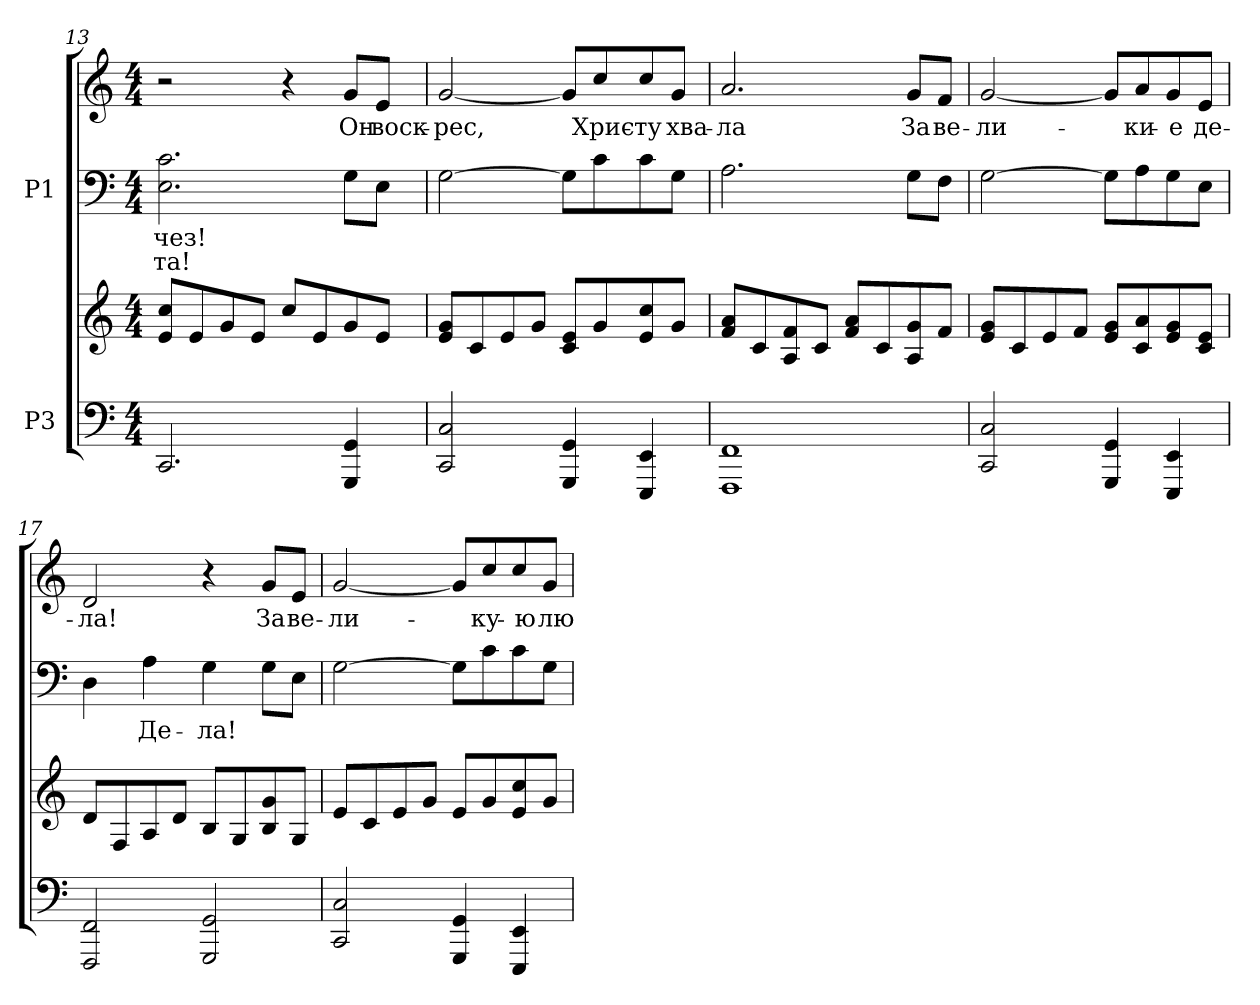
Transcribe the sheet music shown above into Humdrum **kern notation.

**kern	**kern	**kern	**text	**text	**kern	**text
*part2	*part2	*part1	*part1	*part1	*part1	*part1
*staff4	*staff3	*staff2	*staff2	*staff2	*staff1	*staff1
*I"P3	*	*I"P1	*	*	*	*
!!LO:LB:g=z
*clefF4	*clefG2	*clefF4	*	*	*clefG2	*
*k[]	*k[]	*k[]	*	*	*k[]	*
*C:	*C:	*C:	*	*	*C:	*
*M4/4	*M4/4	*M4/4	*	*	*M4/4	*
=13	=13	=13	=13	=13	=13	=13
!	!	!	!LO:LY:a:color=#000000	!LO:LY:a:color=#000000	!	!
2.CCi/	8ei/ 8cciL	2.Ei\ 2.ci	-чез!	-та!	2r	.
.	8ei/	.	.	.	.	.
.	8gi/	.	.	.	.	.
.	8ei/J	.	.	.	.	.
.	8cci/L	.	.	.	4r	.
.	8ei/	.	.	.	.	.
!	!	!	!	!	!	!LO:LY:b:color=#000000
4GGGi/ 4GGi	8gi/	8Gi\L	.	.	8gi/L	Он
!	!	!	!	!	!	!LO:LY:b:color=#000000
.	8ei/J	8Ei\J	.	.	8ei/J	воск-
=14	=14	=14	=14	=14	=14	=14
!	!	!	!	!	!	!LO:LY:b:color=#000000
2CCi/ 2Ci	8ei/ 8giL	[>2Gi\	.	.	[<2gi/	-рес,
.	8ci/	.	.	.	.	.
.	8ei/	.	.	.	.	.
.	8gi/J	.	.	.	.	.
4GGGi/ 4GGi	8ci/ 8eiL	8Gi\L]	.	.	8gi/L]	.
!	!	!	!	!	!	!LO:LY:b:color=#000000
.	8gi/	8ci\	.	.	8cci/	Хрис-
!	!	!	!	!	!	!LO:LY:b:color=#000000
4EEEi/ 4EEi	8ei/ 8cci	8ci\	.	.	8cci/	-ту
!	!	!	!	!	!	!LO:LY:b:color=#000000
.	8gi/J	8Gi\J	.	.	8gi/J	хва-
=15	=15	=15	=15	=15	=15	=15
!	!	!	!	!	!	!LO:LY:b:color=#000000
1FFFi 1FFi	8fi/ 8aiL	2.Ai\	.	.	2.ai/	-ла
.	8ci/	.	.	.	.	.
.	8Ai/ 8fi	.	.	.	.	.
.	8ci/J	.	.	.	.	.
.	8fi/ 8aiL	.	.	.	.	.
.	8ci/	.	.	.	.	.
!	!	!	!	!	!	!LO:LY:b:color=#000000
.	8Ai/ 8gi	8Gi\L	.	.	8gi/L	За
!	!	!	!	!	!	!LO:LY:b:color=#000000
.	8fi/J	8Fi\J	.	.	8fi/J	ве-
=16	=16	=16	=16	=16	=16	=16
!	!	!	!	!	!	!LO:LY:b:color=#000000
2CCi/ 2Ci	8ei/ 8giL	[>2Gi\	.	.	[<2gi/	-ли-
.	8ci/	.	.	.	.	.
.	8ei/	.	.	.	.	.
.	8fi/J	.	.	.	.	.
4GGGi/ 4GGi	8ei/ 8giL	8Gi\L]	.	.	8gi/L]	.
!	!	!	!	!	!	!LO:LY:b:color=#000000
.	8ci/ 8ai	8Ai\	.	.	8ai/	-ки-
!	!	!	!	!	!	!LO:LY:b:color=#000000
4EEEi/ 4EEi	8ei/ 8gi	8Gi\	.	.	8gi/	-е
!	!	!	!	!	!	!LO:LY:b:color=#000000
.	8ci/ 8eiJ	8Ei\J	.	.	8ei/J	де-
!!LO:LB:g=z
=17	=17	=17	=17	=17	=17	=17
!	!	!	!	!	!	!LO:LY:b:color=#000000
2FFFi/ 2FFi	8di/L	4Di\	.	.	2di/	-ла!
.	8Fi/	.	.	.	.	.
!	!	!	!LO:LY:a:color=#000000	!	!	!
.	8Ai/	4Ai\	Де-	.	.	.
.	8di/J	.	.	.	.	.
!	!	!	!LO:LY:a:color=#000000	!	!	!
2GGGi/ 2GGi	8Bi/L	4Gi\	-ла!	.	4r	.
.	8Gi/	.	.	.	.	.
!	!	!	!	!	!	!LO:LY:b:color=#000000
.	8Bi/ 8gi	8Gi\L	.	.	8gi/L	За
!	!	!	!	!	!	!LO:LY:b:color=#000000
.	8Gi/J	8Ei\J	.	.	8ei/J	ве-
=18	=18	=18	=18	=18	=18	=18
!	!	!	!	!	!	!LO:LY:b:color=#000000
2CCi/ 2Ci	8ei/L	[>2Gi\	.	.	[<2gi/	-ли-
.	8ci/	.	.	.	.	.
.	8ei/	.	.	.	.	.
.	8gi/J	.	.	.	.	.
4GGGi/ 4GGi	8ei/L	8Gi\L]	.	.	8gi/L]	.
!	!	!	!	!	!	!LO:LY:b:color=#000000
.	8gi/	8ci\	.	.	8cci/	-ку-
!	!	!	!	!	!	!LO:LY:b:color=#000000
4EEEi/ 4EEi	8ei/ 8cci	8ci\	.	.	8cci/	-ю
!	!	!	!	!	!	!LO:LY:b:color=#000000
.	8gi/J	8Gi\J	.	.	8gi/J	лю-
=	=	=	=	=	=	=
*-	*-	*-	*-	*-	*-	*-
